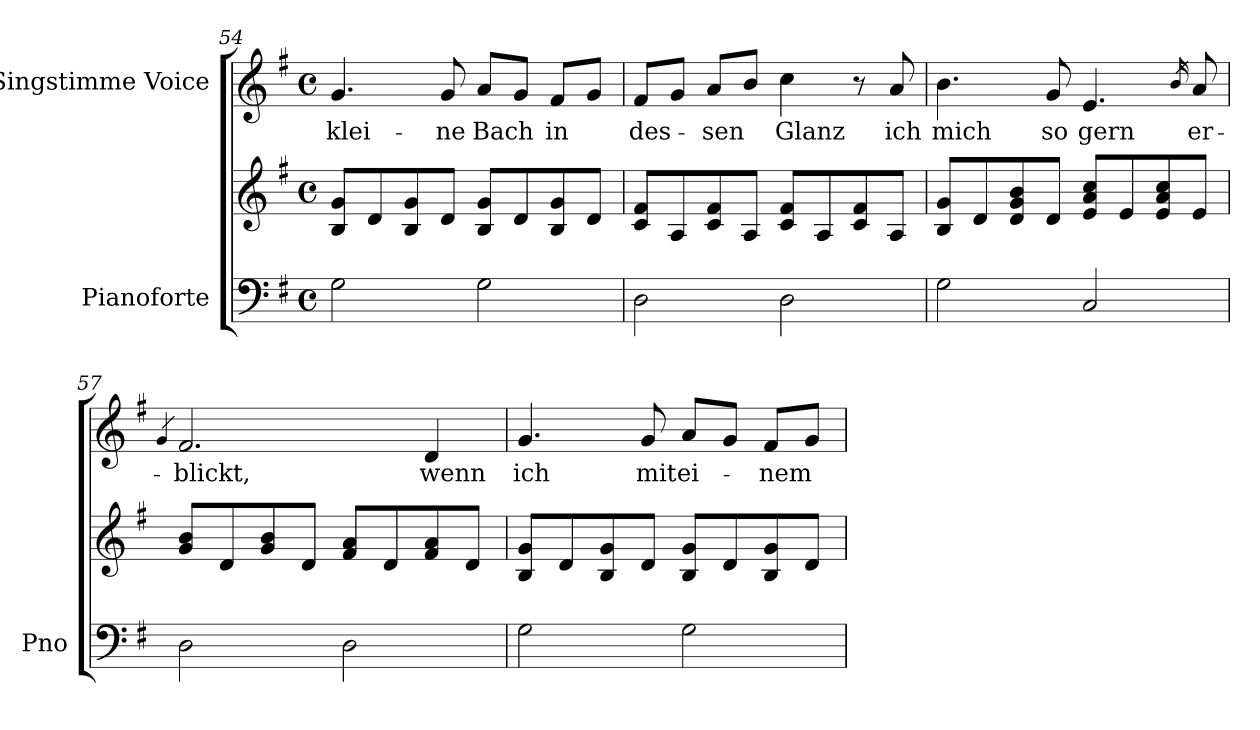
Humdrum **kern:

**kern	**kern	**kern	**text
*part2	*part2	*part1	*part1
*staff3	*staff2	*staff1	*staff1
*I"Pianoforte	*	*I"Singstimme Voice	*
*I'Pno	*	*	*
*clefF4	*clefG2	*clefG2	*
*k[f#]	*k[f#]	*k[f#]	*
*M4/4	*M4/4	*M4/4	*
*met(c)	*met(c)	*met(c)	*
=54	=54	=54	=54
2G\	8B/ 8g/L	4.g/	klei-
.	8d/	.	.
.	8B/ 8g/	.	.
.	8d/J	8g/	-ne
2G\	8B/ 8g/L	8a/L	Bach
.	8d/	8g/J	.
.	8B/ 8g/	8f#/L	in
.	8d/J	8g/J	.
=55	=55	=55	=55
2D\	8c/ 8f#/L	8f#/L	des-
.	8A/	8g/J	.
.	8c/ 8f#/	8a/L	-sen
.	8A/J	8b/J	.
2D\	8c/ 8f#/L	4cc\	Glanz
.	8A/	.	.
.	8c/ 8f#/	8r	.
.	8A/J	8a/	ich
=56	=56	=56	=56
2G\	8B/ 8g/L	4.b\	mich
.	8d/	.	.
.	8d/ 8g/ 8b/	.	.
.	8d/J	8g/	so
2C/	8e/ 8a/ 8cc/L	4.e/	gern
.	8e/	.	.
.	8e/ 8a/ 8cc/	.	.
.	.	16qb/	.
.	8e/J	8a/	er-
=57	=57	=57	=57
.	.	4qg/	.
2D\	8g/ 8b/L	2.f#/	-blickt,
.	8d/	.	.
.	8g/ 8b/	.	.
.	8d/J	.	.
2D\	8f#/ 8a/L	.	.
.	8d/	.	.
.	8f#/ 8a/	4d/	wenn
.	8d/J	.	.
=58	=58	=58	=58
2G\	8B/ 8g/L	4.g/	ich
.	8d/	.	.
.	8B/ 8g/	.	.
.	8d/J	8g/	mit
2G\	8B/ 8g/L	8a/L	ei-
.	8d/	8g/J	.
.	8B/ 8g/	8f#/L	-nem
.	8d/J	8g/J	.
=	=	=	=
*-	*-	*-	*-
